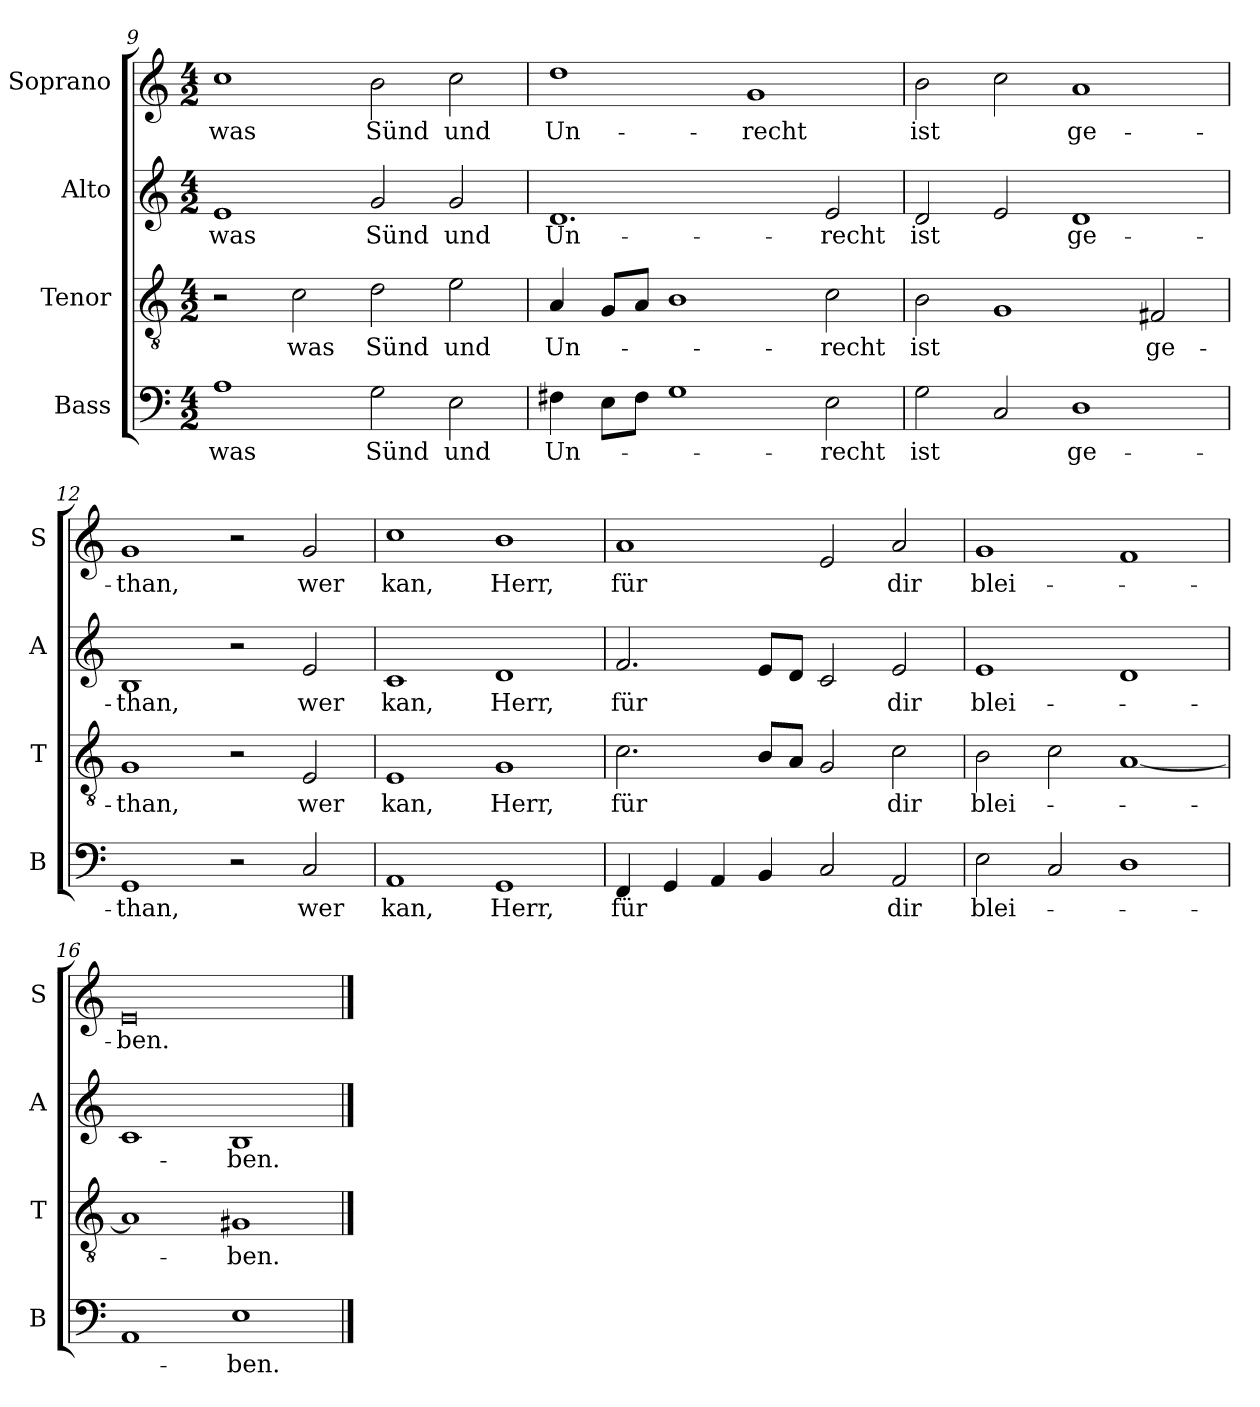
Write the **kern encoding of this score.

**kern	**text	**kern	**text	**kern	**text	**kern	**text
*part4	*part4	*part3	*part3	*part2	*part2	*part1	*part1
*staff4	*staff4	*staff3	*staff3	*staff2	*staff2	*staff1	*staff1
*I"Bass	*	*I"Tenor	*	*I"Alto	*	*I"Soprano	*
*I'B	*	*I'T	*	*I'A	*	*I'S	*
!!LO:PB:g=z
*clefF4	*	*clefGv2	*	*clefG2	*	*clefG2	*
*k[]	*	*k[]	*	*k[]	*	*k[]	*
*C:	*	*C:	*	*C:	*	*C:	*
*M4/2	*	*M4/2	*	*M4/2	*	*M4/2	*
=9	=9	=9	=9	=9	=9	=9	=9
!	!LO:LY:b	!	!	!	!LO:LY:b	!	!LO:LY:b
1A	was	2r	.	1e	was	1cc	was
!	!	!	!LO:LY:b	!	!	!	!
.	.	2c\	was	.	.	.	.
!	!LO:LY:b	!	!LO:LY:b	!	!LO:LY:b	!	!LO:LY:b
2G\	Sünd	2d\	Sünd	2g/	Sünd	2b\	Sünd
!	!LO:LY:b	!	!LO:LY:b	!	!LO:LY:b	!	!LO:LY:b
2E\	und	2e\	und	2g/	und	2cc\	und
=10	=10	=10	=10	=10	=10	=10	=10
!	!LO:LY:b	!	!LO:LY:b	!	!LO:LY:b	!	!LO:LY:b
4F#X\	Un-	4A/	Un-	1.d	Un-	1dd	Un-
8E\L	.	8G/L	.	.	.	.	.
8F#\J	.	8A/J	.	.	.	.	.
1G	.	1B	.	.	.	.	.
!	!	!	!	!	!	!	!LO:LY:b
.	.	.	.	.	.	1g	-recht
!	!LO:LY:b	!	!LO:LY:b	!	!LO:LY:b	!	!
2E\	-recht	2c\	-recht	2e/	-recht	.	.
=11	=11	=11	=11	=11	=11	=11	=11
!	!LO:LY:b	!	!LO:LY:b	!	!LO:LY:b	!	!LO:LY:b
2G\	ist	2B\	ist	2d/	ist	2b\	ist
2C/	.	1G	.	2e/	.	2cc\	.
!	!LO:LY:b	!	!	!	!LO:LY:b	!	!LO:LY:b
1D	ge-	.	.	1d	ge-	1a	ge-
!	!	!	!LO:LY:b	!	!	!	!
.	.	2F#X/	ge-	.	.	.	.
=12	=12	=12	=12	=12	=12	=12	=12
!	!LO:LY:b	!	!LO:LY:b	!	!LO:LY:b	!	!LO:LY:b
1GG	-than,	1G	-than,	1B	-than,	1g	-than,
2r	.	2r	.	2r	.	2r	.
!	!LO:LY:b	!	!LO:LY:b	!	!LO:LY:b	!	!LO:LY:b
2C/	wer	2E/	wer	2e/	wer	2g/	wer
!!LO:LB:g=z
=13	=13	=13	=13	=13	=13	=13	=13
!	!LO:LY:b	!	!LO:LY:b	!	!LO:LY:b	!	!LO:LY:b
1AA	kan,	1E	kan,	1c	kan,	1cc	kan,
!	!LO:LY:b	!	!LO:LY:b	!	!LO:LY:b	!	!LO:LY:b
1GG	Herr,	1G	Herr,	1d	Herr,	1b	Herr,
=14	=14	=14	=14	=14	=14	=14	=14
!	!LO:LY:b	!	!LO:LY:b	!	!LO:LY:b	!	!LO:LY:b
4FF/	für	2.c\	für	2.f/	für	1a	für
4GG/	.	.	.	.	.	.	.
4AA/	.	.	.	.	.	.	.
4BB/	.	8B/L	.	8e/L	.	.	.
.	.	8A/J	.	8d/J	.	.	.
2C/	.	2G/	.	2c/	.	2e/	.
!	!LO:LY:b	!	!LO:LY:b	!	!LO:LY:b	!	!LO:LY:b
2AA/	dir	2c\	dir	2e/	dir	2a/	dir
=15	=15	=15	=15	=15	=15	=15	=15
!	!LO:LY:b	!	!LO:LY:b	!	!LO:LY:b	!	!LO:LY:b
2E\	blei-	2B\	blei-	1e	blei-	1g	blei-
2C/	.	2c\	.	.	.	.	.
1D	.	[1A	.	1d	.	1f	.
=16	=16	=16	=16	=16	=16	=16	=16
!	!	!	!	!	!	!	!LO:LY:b
1AA	.	1A]	.	1c	.	0e	-ben.
!	!LO:LY:b	!	!LO:LY:b	!	!LO:LY:b	!	!
1E	-ben.	1G#X	-ben.	1B	-ben.	.	.
==	==	==	==	==	==	==	==
*-	*-	*-	*-	*-	*-	*-	*-
